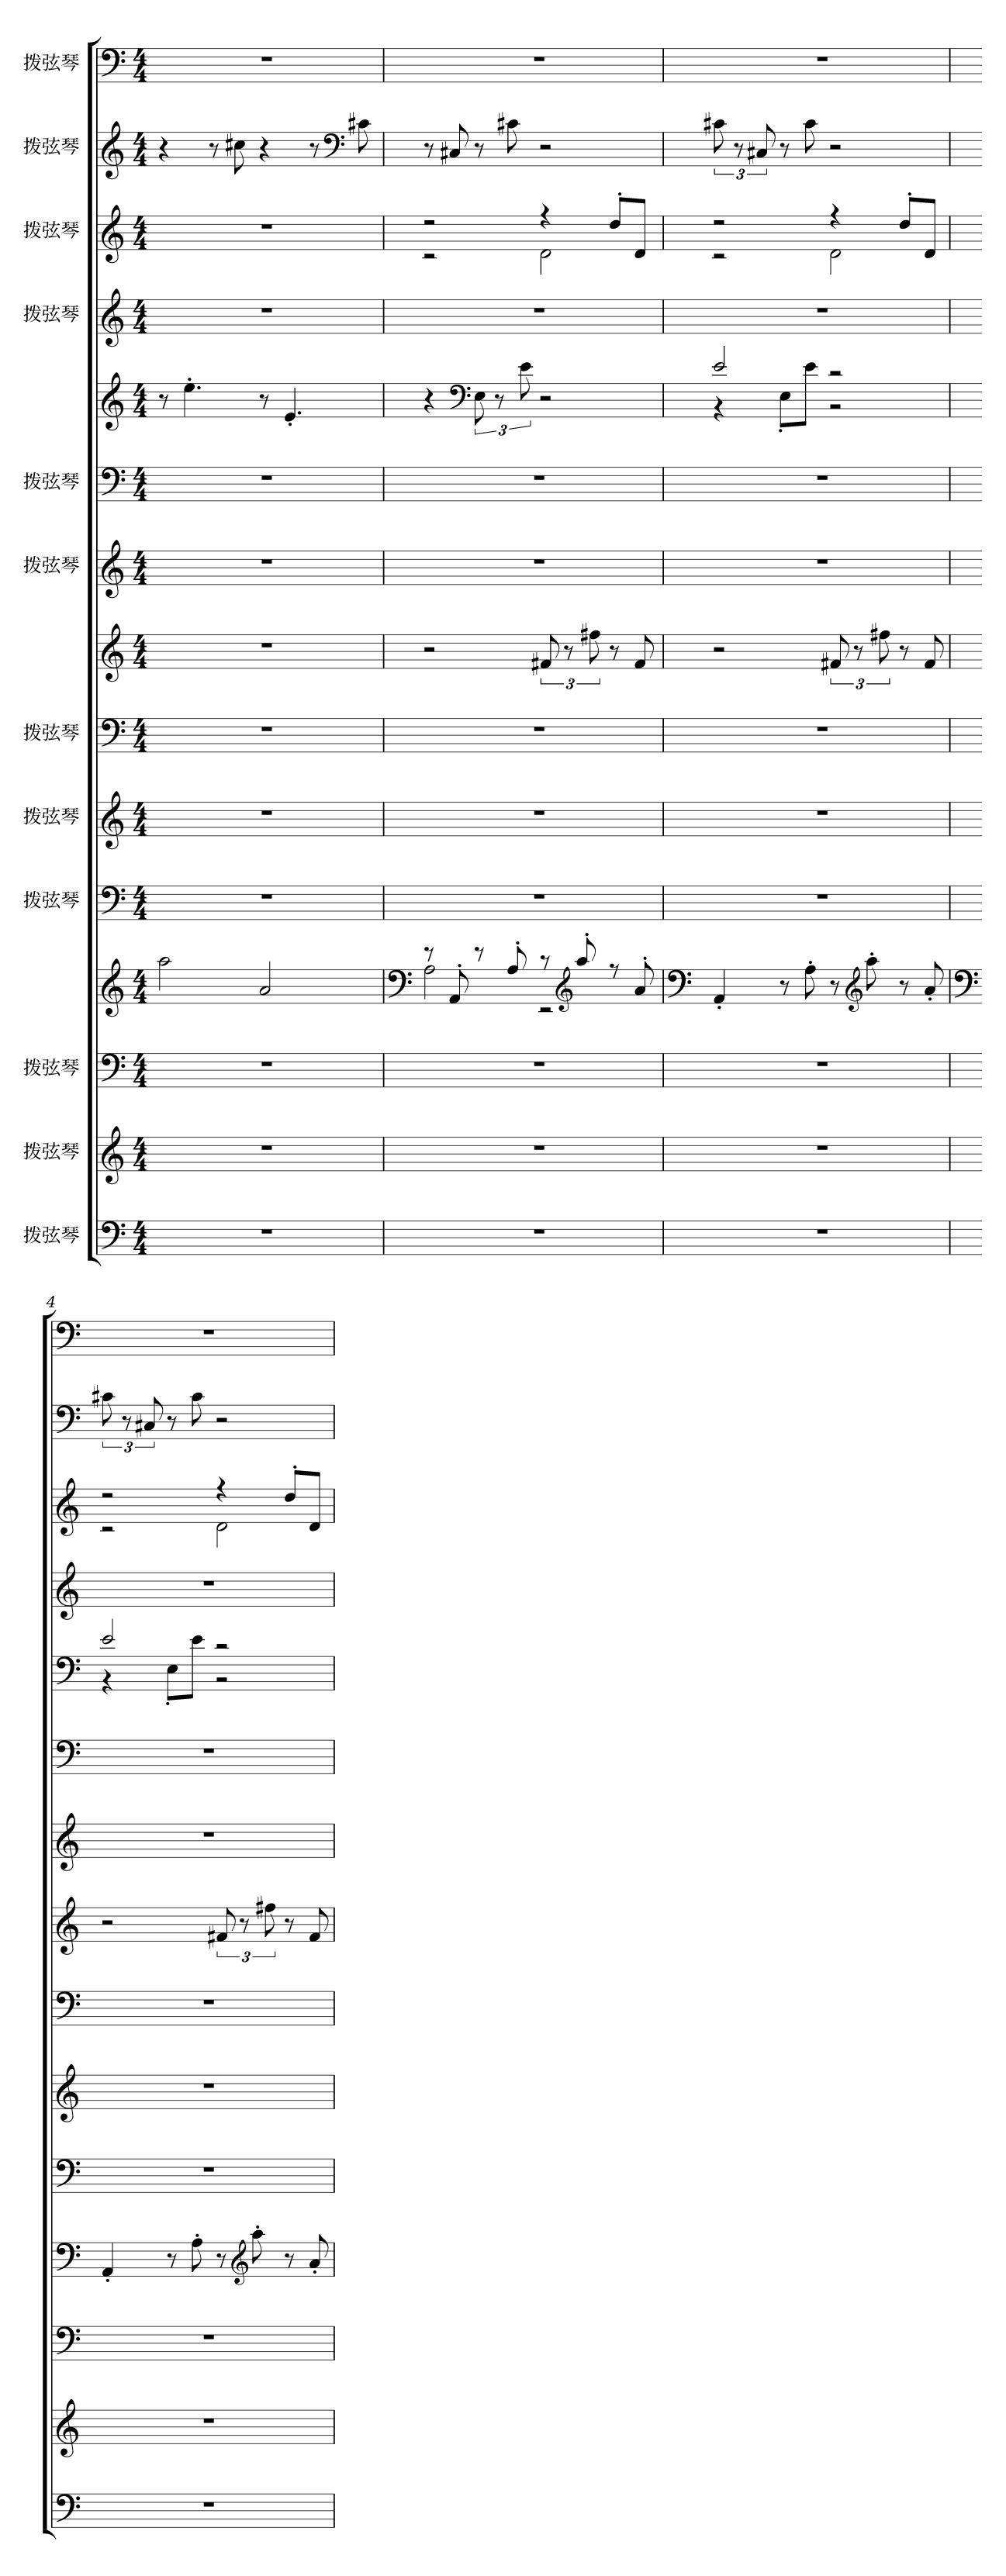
**kern	**kern	**kern	**kern	**kern	**kern	**kern	**kern	**kern	**kern	**kern	**kern	**kern	**kern	**kern
*part12	*part11	*part10	*part10	*part9	*part8	*part7	*part7	*part6	*part5	*part5	*part4	*part3	*part2	*part1
*staff15	*staff14	*staff13	*staff12	*staff11	*staff10	*staff9	*staff8	*staff7	*staff6	*staff5	*staff4	*staff3	*staff2	*staff1
*I"拨弦琴	*I"拨弦琴	*I"拨弦琴	*	*I"拨弦琴	*I"拨弦琴	*I"拨弦琴	*	*I"拨弦琴	*I"拨弦琴	*	*I"拨弦琴	*I"拨弦琴	*I"拨弦琴	*I"拨弦琴
*clefF4	*clefG2	*clefF4	*clefG2	*clefF4	*clefG2	*clefF4	*clefG2	*clefG2	*clefF4	*clefG2	*clefG2	*clefG2	*clefG2	*clefF4
*k[]	*k[]	*k[]	*k[]	*k[]	*k[]	*k[]	*k[]	*k[]	*k[]	*k[]	*k[]	*k[]	*k[]	*k[]
*M4/4	*M4/4	*M4/4	*M4/4	*M4/4	*M4/4	*M4/4	*M4/4	*M4/4	*M4/4	*M4/4	*M4/4	*M4/4	*M4/4	*M4/4
*MM146	*MM146	*MM146	*MM146	*MM146	*MM146	*MM146	*MM146	*MM146	*MM146	*MM146	*MM146	*MM146	*MM146	*MM146
=1	=1	=1	=1	=1	=1	=1	=1	=1	=1	=1	=1	=1	=1	=1
1r	1r	1r	2aa\	1r	1r	1r	1r	1r	1r	8r	1r	1r	4r	1r
.	.	.	.	.	.	.	.	.	.	4.ee'\	.	.	.	.
.	.	.	.	.	.	.	.	.	.	.	.	.	8r	.
.	.	.	.	.	.	.	.	.	.	.	.	.	8cc#X\	.
.	.	.	2a/	.	.	.	.	.	.	8r	.	.	4r	.
.	.	.	.	.	.	.	.	.	.	4.e'/	.	.	.	.
.	.	.	.	.	.	.	.	.	.	.	.	.	8r	.
*	*	*	*	*	*	*	*	*	*	*	*	*	*clefF4	*
.	.	.	.	.	.	.	.	.	.	.	.	.	8c#X\	.
=2	=2	=2	=2	=2	=2	=2	=2	=2	=2	=2	=2	=2	=2	=2
*	*	*	*clefF4	*	*	*	*	*	*	*	*	*	*	*
*	*	*	*^	*	*	*	*	*	*	*	*	*^	*	*
1r	1r	1r	8r	2A\	1r	1r	1r	2r	1r	1r	4r	1r	2r	2r	8r	1r
.	.	.	8AA'/	.	.	.	.	.	.	.	.	.	.	.	8C#X/	.
*	*	*	*	*	*	*	*	*	*	*	*clefF4	*	*	*	*	*
.	.	.	8r	.	.	.	.	.	.	.	12E\	.	.	.	8r	.
.	.	.	.	.	.	.	.	.	.	.	12r	.	.	.	.	.
.	.	.	8A'/	.	.	.	.	.	.	.	.	.	.	.	8c#X\	.
.	.	.	.	.	.	.	.	.	.	.	12e\	.	.	.	.	.
.	.	.	8r	2r	.	.	.	12f#X/	.	.	2r	.	4r	2d\	2r	.
.	.	.	.	.	.	.	.	12r	.	.	.	.	.	.	.	.
*	*	*	*clefG2	*	*	*	*	*	*	*	*	*	*	*	*	*
.	.	.	8aa'/	.	.	.	.	.	.	.	.	.	.	.	.	.
.	.	.	.	.	.	.	.	12ff#X\	.	.	.	.	.	.	.	.
.	.	.	8r	.	.	.	.	8r	.	.	.	.	8dd'/L	.	.	.
.	.	.	8a'/	.	.	.	.	8f#/	.	.	.	.	8d/J	.	.	.
*	*	*	*v	*v	*	*	*	*	*	*	*	*	*	*	*	*
!!LO:PB:g=z
=3	=3	=3	=3	=3	=3	=3	=3	=3	=3	=3	=3	=3	=3	=3	=3
*	*	*	*clefF4	*	*	*	*	*	*	*	*	*	*	*	*
*	*	*	*	*	*	*	*	*	*	*^	*	*	*	*	*
1r	1r	1r	4AA'/	1r	1r	1r	2r	1r	1r	2e/	4r	1r	2r	2r	12c#X\	1r
.	.	.	.	.	.	.	.	.	.	.	.	.	.	.	12r	.
.	.	.	.	.	.	.	.	.	.	.	.	.	.	.	12C#X/	.
.	.	.	8r	.	.	.	.	.	.	.	8E'\L	.	.	.	8r	.
.	.	.	8A'\	.	.	.	.	.	.	.	8e\J	.	.	.	8c#\	.
.	.	.	8r	.	.	.	12f#X/	.	.	2r	2r	.	4r	2d\	2r	.
.	.	.	.	.	.	.	12r	.	.	.	.	.	.	.	.	.
*	*	*	*clefG2	*	*	*	*	*	*	*	*	*	*	*	*	*
.	.	.	8aa'\	.	.	.	.	.	.	.	.	.	.	.	.	.
.	.	.	.	.	.	.	12ff#X\	.	.	.	.	.	.	.	.	.
.	.	.	8r	.	.	.	8r	.	.	.	.	.	8dd'/L	.	.	.
.	.	.	8a'/	.	.	.	8f#/	.	.	.	.	.	8d/J	.	.	.
=4	=4	=4	=4	=4	=4	=4	=4	=4	=4	=4	=4	=4	=4	=4	=4	=4
*	*	*	*clefF4	*	*	*	*	*	*	*	*	*	*	*	*	*
1r	1r	1r	4AA'/	1r	1r	1r	2r	1r	1r	2e/	4r	1r	2r	2r	12c#X\	1r
.	.	.	.	.	.	.	.	.	.	.	.	.	.	.	12r	.
.	.	.	.	.	.	.	.	.	.	.	.	.	.	.	12C#X/	.
.	.	.	8r	.	.	.	.	.	.	.	8E'\L	.	.	.	8r	.
.	.	.	8A'\	.	.	.	.	.	.	.	8e\J	.	.	.	8c#\	.
.	.	.	8r	.	.	.	12f#X/	.	.	2r	2r	.	4r	2d\	2r	.
.	.	.	.	.	.	.	12r	.	.	.	.	.	.	.	.	.
*	*	*	*clefG2	*	*	*	*	*	*	*	*	*	*	*	*	*
.	.	.	8aa'\	.	.	.	.	.	.	.	.	.	.	.	.	.
.	.	.	.	.	.	.	12ff#X\	.	.	.	.	.	.	.	.	.
.	.	.	8r	.	.	.	8r	.	.	.	.	.	8dd'/L	.	.	.
.	.	.	8a'/	.	.	.	8f#/	.	.	.	.	.	8d/J	.	.	.
*	*	*	*	*	*	*	*	*	*	*v	*v	*	*v	*v	*	*
=	=	=	=	=	=	=	=	=	=	=	=	=	=	=
*-	*-	*-	*-	*-	*-	*-	*-	*-	*-	*-	*-	*-	*-	*-
